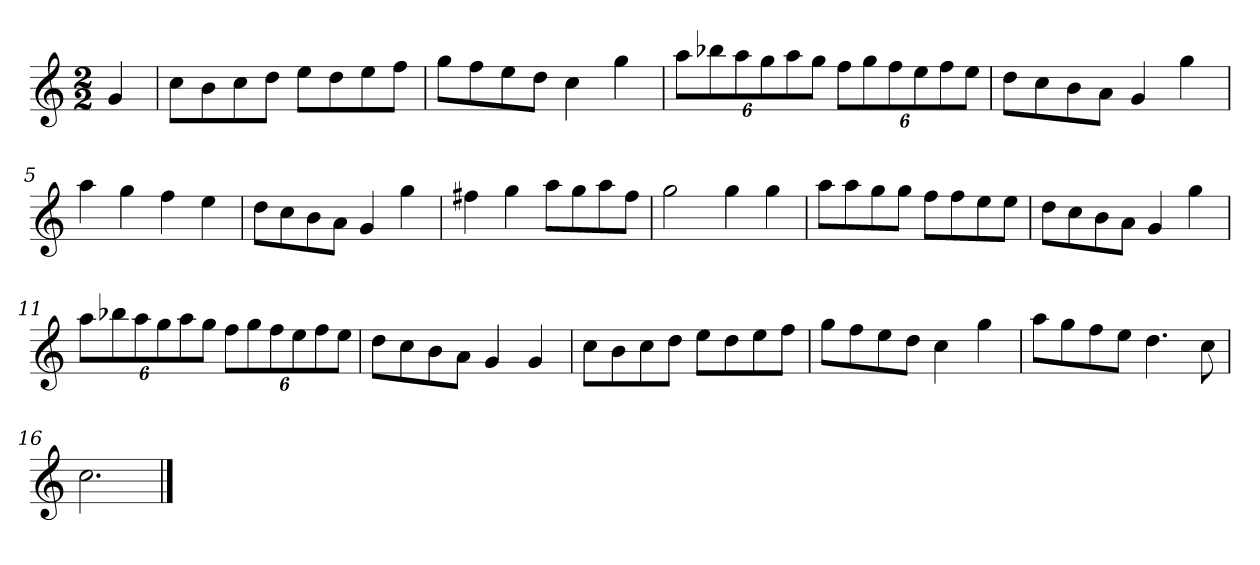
**kern
*part1
*staff1
*k[]
*M2/2
*MM120
=
4g
=1
8ccL
8b
8cc
8ddJ
8eeL
8dd
8ee
8ffJ
=2
8ggL
8ff
8ee
8ddJ
4cc
4gg
=3
12aaL
12bb-X
12aa
12gg
12aa
12ggJ
12ffL
12gg
12ff
12ee
12ff
12eeJ
=4
8ddL
8cc
8b
8aJ
4g
4gg
=5
4aa
4gg
4ff
4ee
=6
8ddL
8cc
8b
8aJ
4g
4gg
=7
4ff#X
4gg
8aaL
8gg
8aa
8ff#J
=8
2gg
4gg
4gg
=9
8aaL
8aa
8gg
8ggJ
8ffL
8ff
8ee
8eeJ
=10
8ddL
8cc
8b
8aJ
4g
4gg
=11
12aaL
12bb-X
12aa
12gg
12aa
12ggJ
12ffL
12gg
12ff
12ee
12ff
12eeJ
=12
8ddL
8cc
8b
8aJ
4g
4g
=13
8ccL
8b
8cc
8ddJ
8eeL
8dd
8ee
8ffJ
=14
8ggL
8ff
8ee
8ddJ
4cc
4gg
=15
8aaL
8gg
8ff
8eeJ
4.dd
8cc
=16
2.cc
==
*-
